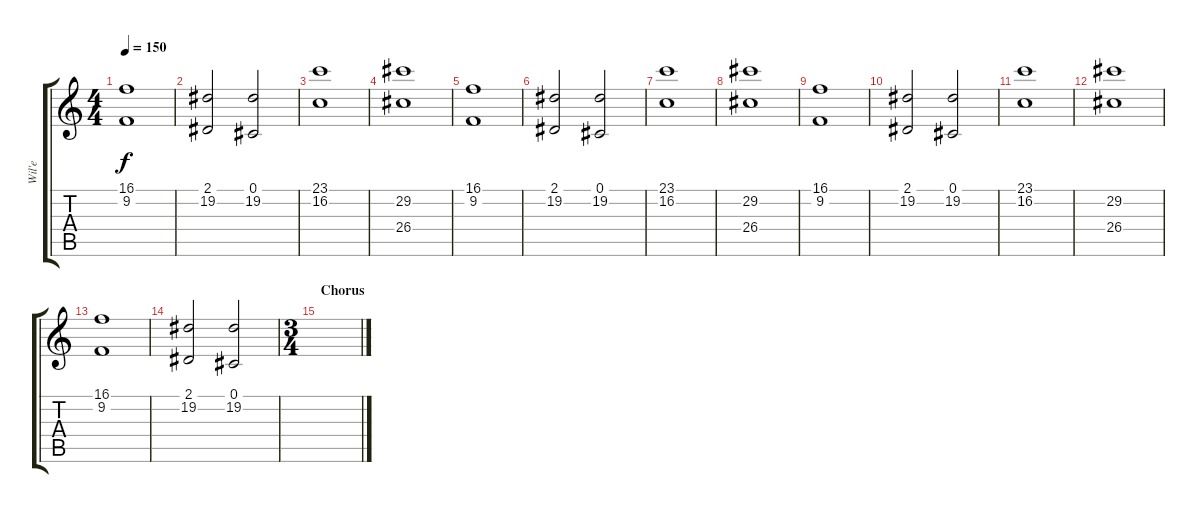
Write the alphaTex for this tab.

\track ("Wil'e" "Wil'e") {instrument stringensemble1}
\staff {score tabs}
\tuning (Db4 Ab3 E3 B2 Gb2 B1) {hide}
\ts (4 4)
\tempo 150
\clef g2
\ks c
(16.1 9.2).1{dy f} |
(2.1 19.2).2 (0.1 19.2).2 |
(23.1 16.2).1 |
(29.2 26.4).1 |
(16.1 9.2).1 |
(2.1 19.2).2 (0.1 19.2).2 |
(23.1 16.2).1 |
(29.2 26.4).1 |
(16.1 9.2).1 |
(2.1 19.2).2 (0.1 19.2).2 |
(23.1 16.2).1 |
(29.2 26.4).1 |
(16.1 9.2).1 |
(2.1 19.2).2 (0.1 19.2).2 |
\ts (3 4)
\section ("" "Chorus")
